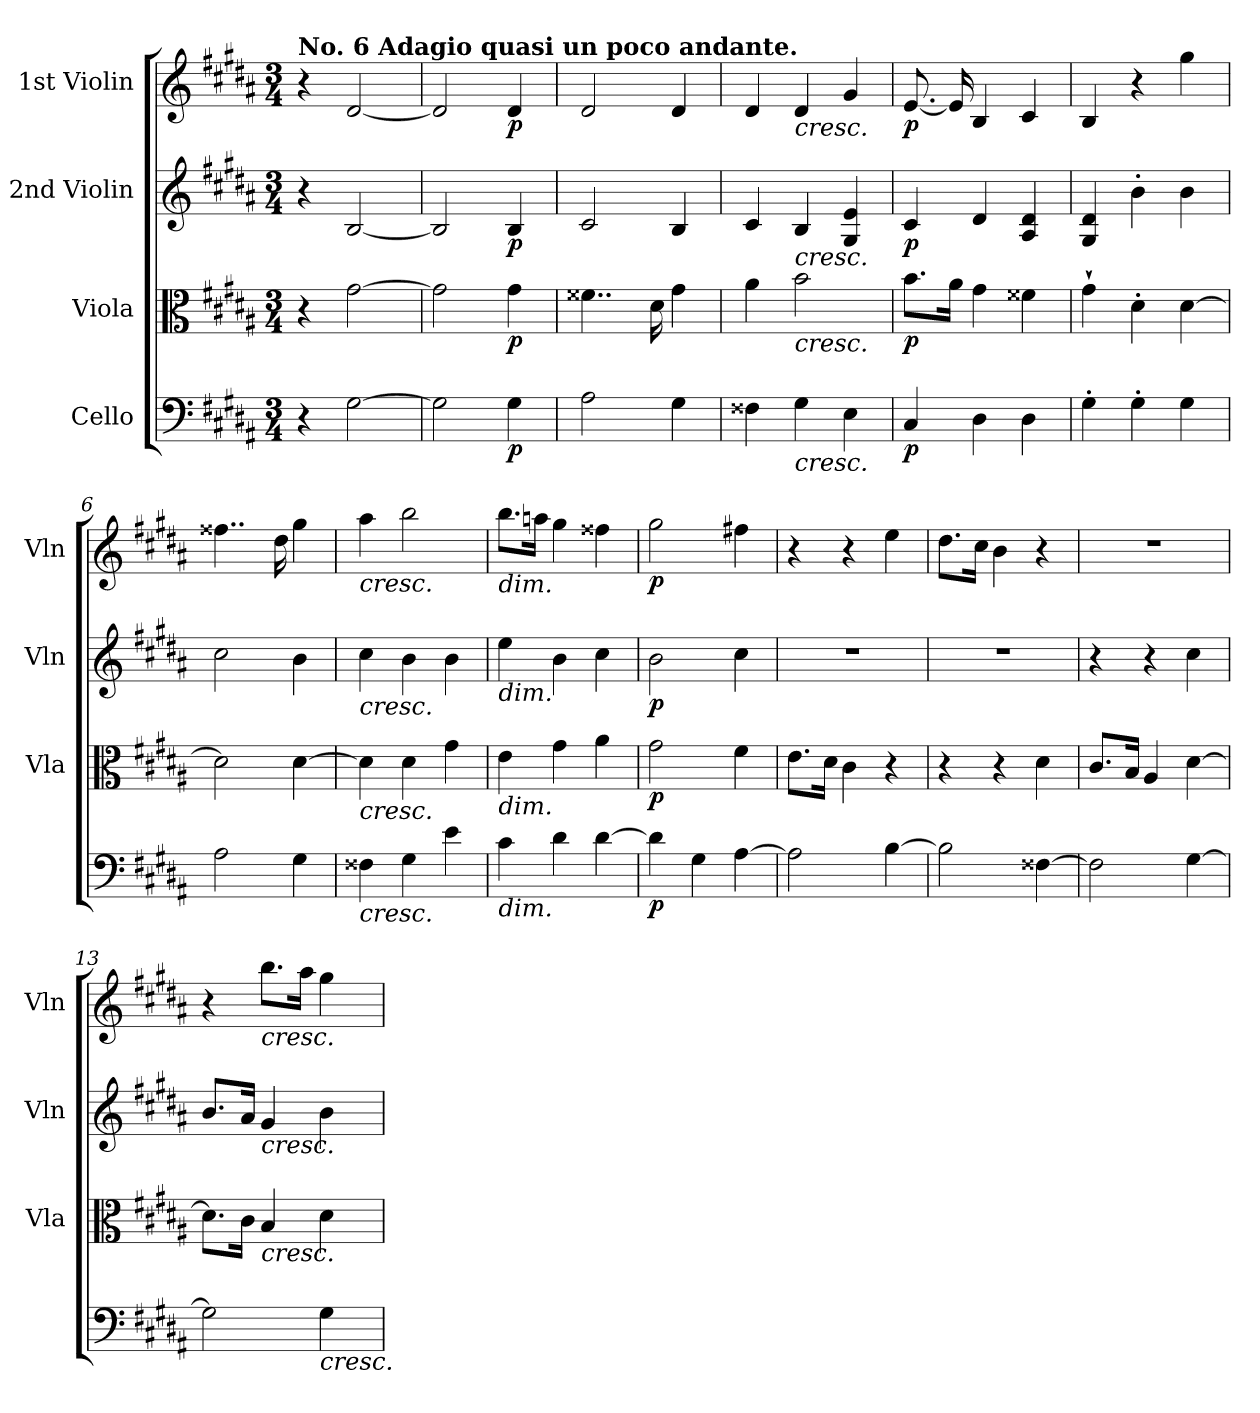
**kern	**dynam	**kern	**dynam	**kern	**dynam	**kern	**dynam
*part4	*part4	*part3	*part3	*part2	*part2	*part1	*part1
*staff4	*staff4	*staff3	*staff3	*staff2	*staff2	*staff1	*staff1
*I"Cello	*	*I"Viola	*	*I"2nd Violin	*	*I"1st Violin	*
*	*	*I'Vla	*	*I'Vln	*	*I'Vln	*
*clefF4	*	*clefC3	*	*clefG2	*	*clefG2	*
*k[f#c#g#d#a#]	*	*k[f#c#g#d#a#]	*	*k[f#c#g#d#a#]	*	*k[f#c#g#d#a#]	*
*g#:	*	*g#:	*	*g#:	*	*g#:	*
*M3/4	*	*M3/4	*	*M3/4	*	*M3/4	*
=	=	=	=	=	=	=	=
!	!	!	!	!	!	!LO:TX:a:B:t=No. 6 Adagio quasi un poco andante.	!
4r	.	4r	.	4r	.	4r	.
[2G#\	.	[2g#\	.	[2B/	.	[2d#/	.
=1	=1	=1	=1	=1	=1	=1	=1
2G#\]	.	2g#\]	.	2B/]	.	2d#/]	.
!	!LO:DY:b	!	!LO:DY:b	!	!LO:DY:b	!	!LO:DY:b
4G#\	p	4g#\	p	4B/	p	4d#/	p
=2	=2	=2	=2	=2	=2	=2	=2
2A#\	.	4..f##X\	.	2c#/	.	2d#/	.
.	.	16d#\	.	.	.	.	.
4G#\	.	4g#\	.	4B/	.	4d#/	.
=3	=3	=3	=3	=3	=3	=3	=3
4F##X\	.	4a#\	.	4c#/	.	4d#/	.
!	!	!	!	!	!	!LO:TX:b:i:t=cresc.	!
!	!	!	!	!LO:TX:b:i:t=cresc.	!	!	!
!	!	!LO:TX:b:i:t=cresc.	!	!	!	!	!
!LO:TX:b:i:t=cresc.	!	!	!	!	!	!	!
4G#\	.	2b\	.	4B/	.	4d#/	.
4E\	.	.	.	4G#/ 4e/	.	4g#/	.
=4	=4	=4	=4	=4	=4	=4	=4
!	!LO:DY:b	!	!LO:DY:b	!	!LO:DY:b	!	!LO:DY:b
4C#/	p	8.b\L	p	4c#/	p	[8.e/	p
.	.	16a#\Jk	.	.	.	16e/]	.
4D#\	.	4g#\	.	4d#/	.	4B/	.
4D#\	.	4f##X\	.	4A#/ 4d#/	.	4c#/	.
=5	=5	=5	=5	=5	=5	=5	=5
4G#'\	.	4g#''\	.	4G#/ 4d#/	.	4B/	.
4G#'\	.	4d#'\	.	4b'\	.	4r	.
4G#\	.	[4d#\	.	4b\	.	4gg#\	.
!!LO:LB:g=z
=6	=6	=6	=6	=6	=6	=6	=6
2A#\	.	2d#\]	.	2cc#\	.	4..ff##X\	.
.	.	.	.	.	.	16dd#\	.
4G#\	.	[4d#\	.	4b\	.	4gg#\	.
=7	=7	=7	=7	=7	=7	=7	=7
!	!	!	!	!	!	!LO:TX:b:i:t=cresc.	!
!	!	!	!	!LO:TX:b:i:t=cresc.	!	!	!
!	!	!LO:TX:b:i:t=cresc.	!	!	!	!	!
!LO:TX:b:i:t=cresc.	!	!	!	!	!	!	!
4F##X\	.	4d#\]	.	4cc#\	.	4aa#\	.
4G#\	.	4d#\	.	4b\	.	2bb\	.
4e\	.	4g#\	.	4b\	.	.	.
=8	=8	=8	=8	=8	=8	=8	=8
!	!	!	!	!	!	!LO:TX:b:i:t=dim.	!
!	!	!	!	!LO:TX:b:i:t=dim.	!	!	!
!	!	!LO:TX:b:i:t=dim.	!	!	!	!	!
!LO:TX:b:i:t=dim.	!	!	!	!	!	!	!
4c#\	.	4e\	.	4ee\	.	8.bb\L	.
.	.	.	.	.	.	16aan\Jk	.
4d#\	.	4g#\	.	4b\	.	4gg#\	.
[4d#\	.	4a#\	.	4cc#\	.	4ff##X\	.
=9	=9	=9	=9	=9	=9	=9	=9
!	!LO:DY:b	!	!LO:DY:b	!	!LO:DY:b	!	!LO:DY:b
4d#\]	p	2g#\	p	2b\	p	2gg#\	p
4G#\	.	.	.	.	.	.	.
[4A#\	.	4f#\	.	4cc#\	.	4ff#X\	.
=10	=10	=10	=10	=10	=10	=10	=10
2A#\]	.	8.e\L	.	2.r	.	4r	.
.	.	16d#\Jk	.	.	.	.	.
.	.	4c#\	.	.	.	4r	.
[4B\	.	4r	.	.	.	4ee\	.
=11	=11	=11	=11	=11	=11	=11	=11
2B\]	.	4r	.	2.r	.	8.dd#\L	.
.	.	.	.	.	.	16cc#\Jk	.
.	.	4r	.	.	.	4b\	.
[4F##X\	.	4d#\	.	.	.	4r	.
!!LO:LB:g=z
=12	=12	=12	=12	=12	=12	=12	=12
2F##\]	.	8.c#/L	.	4r	.	2.r	.
.	.	16B/Jk	.	.	.	.	.
.	.	4A#/	.	4r	.	.	.
[4G#\	.	[4d#\	.	4cc#\	.	.	.
=13	=13	=13	=13	=13	=13	=13	=13
2G#\]	.	8.d#\L]	.	8.b/L	.	4r	.
.	.	16c#\Jk	.	16a#/Jk	.	.	.
!	!	!	!	!	!	!LO:TX:b:i:t=cresc.	!
!	!	!	!	!LO:TX:b:i:t=cresc.	!	!	!
!	!	!LO:TX:b:i:t=cresc.	!	!	!	!	!
.	.	4B/	.	4g#/	.	8.bb\L	.
.	.	.	.	.	.	16aa#\Jk	.
!LO:TX:b:i:t=cresc.	!	!	!	!	!	!	!
4G#\	.	4d#\	.	4b\	.	4gg#\	.
=	=	=	=	=	=	=	=
*-	*-	*-	*-	*-	*-	*-	*-
